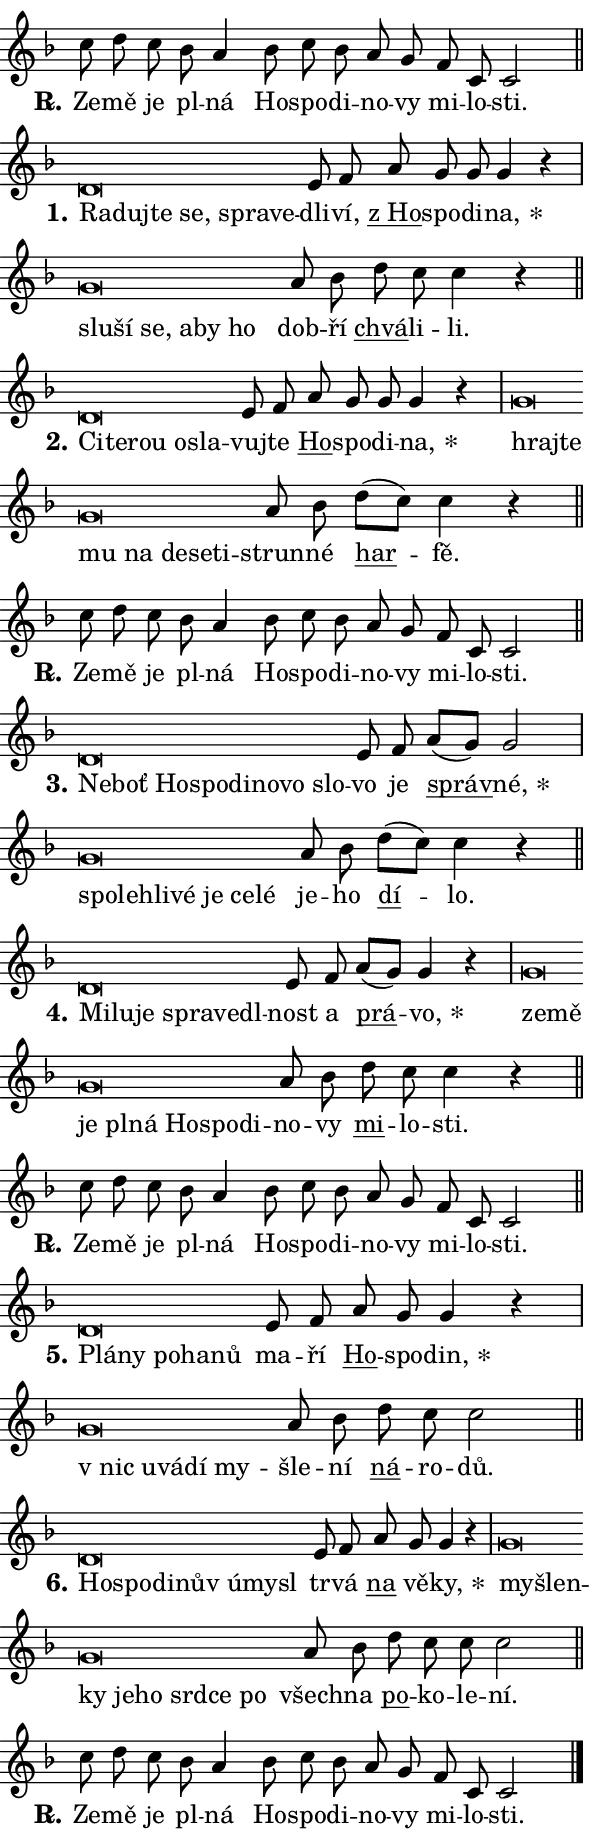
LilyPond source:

\version "2.24.0"
\header { tagline = "" }
\paper {
  indent = 0\cm
  top-margin = 0\cm
  right-margin = 0.13\cm % to fit lyric hyphens
  bottom-margin = 0\cm
  left-margin = 0\cm
  paper-width = 10\cm
  page-breaking = #ly:one-page-breaking
  system-system-spacing.basic-distance = #11
  score-system-spacing.basic-distance = #11
  ragged-last = ##f
}


%% Author: Thomas Morley
%% https://lists.gnu.org/archive/html/lilypond-user/2020-05/msg00002.html
#(define (line-position grob)
"Returns position of @var[grob} in current system:
   @code{'start}, if at first time-step
   @code{'end}, if at last time-step
   @code{'middle} otherwise
"
  (let* ((col (ly:item-get-column grob))
         (ln (ly:grob-object col 'left-neighbor))
         (rn (ly:grob-object col 'right-neighbor))
         (col-to-check-left (if (ly:grob? ln) ln col))
         (col-to-check-right (if (ly:grob? rn) rn col))
         (break-dir-left
           (and
             (ly:grob-property col-to-check-left 'non-musical #f)
             (ly:item-break-dir col-to-check-left)))
         (break-dir-right
           (and
             (ly:grob-property col-to-check-right 'non-musical #f)
             (ly:item-break-dir col-to-check-right))))
        (cond ((eqv? 1 break-dir-left) 'start)
              ((eqv? -1 break-dir-right) 'end)
              (else 'middle))))

#(define (tranparent-at-line-position vctor)
  (lambda (grob)
  "Relying on @code{line-position} select the relevant enry from @var{vctor}.
Used to determine transparency,"
    (case (line-position grob)
      ((end) (not (vector-ref vctor 0)))
      ((middle) (not (vector-ref vctor 1)))
      ((start) (not (vector-ref vctor 2))))))

noteHeadBreakVisibility =
#(define-music-function (break-visibility)(vector?)
"Makes @code{NoteHead}s transparent relying on @var{break-visibility}"
#{
  \override NoteHead.transparent =
    #(tranparent-at-line-position break-visibility)
#})

#(define delete-ledgers-for-transparent-note-heads
  (lambda (grob)
    "Reads whether a @code{NoteHead} is transparent.
If so this @code{NoteHead} is removed from @code{'note-heads} from
@var{grob}, which is supposed to be @code{LedgerLineSpanner}.
As a result ledgers are not printed for this @code{NoteHead}"
    (let* ((nhds-array (ly:grob-object grob 'note-heads))
           (nhds-list
             (if (ly:grob-array? nhds-array)
                 (ly:grob-array->list nhds-array)
                 '()))
           ;; Relies on the transparent-property being done before
           ;; Staff.LedgerLineSpanner.after-line-breaking is executed.
           ;; This is fragile ...
           (to-keep
             (remove
               (lambda (nhd)
                 (ly:grob-property nhd 'transparent #f))
               nhds-list)))
      ;; TODO find a better method to iterate over grob-arrays, similiar
      ;; to filter/remove etc for lists
      ;; For now rebuilt from scratch
      (set! (ly:grob-object grob 'note-heads)  '())
      (for-each
        (lambda (nhd)
          (ly:pointer-group-interface::add-grob grob 'note-heads nhd))
        to-keep))))

squashNotes = {
  \override NoteHead.X-extent = #'(-0.2 . 0.2)
  \override NoteHead.Y-extent = #'(-0.75 . 0)
  \override NoteHead.stencil =
    #(lambda (grob)
       (let ((pos (ly:grob-property grob 'staff-position)))
         (begin
           (if (< pos -7) (display "ERROR: Lower brevis then expected\n") (display ""))
           (if (<= pos -6) ly:text-interface::print ly:note-head::print))))
}
unSquashNotes = {
  \revert NoteHead.X-extent
  \revert NoteHead.Y-extent
  \revert NoteHead.stencil
}

hideNotes = \noteHeadBreakVisibility #begin-of-line-visible
unHideNotes = \noteHeadBreakVisibility #all-visible

% work-around for resetting accidentals
% https://lilypond.org/doc/v2.23/Documentation/notation/displaying-rhythms#unmetered-music
cadenzaMeasure = {
  \cadenzaOff
  \partial 1024 s1024
  \cadenzaOn
}

#(define-markup-command (accent layout props text) (markup?)
  "Underline accented syllable"
  (interpret-markup layout props
    #{\markup \override #'(offset . 4.3) \underline { #text }#}))

responsum = \markup \concat {
  "R" \hspace #-1.05 \path #0.1 #'((moveto 0 0.07) (lineto 0.9 0.8)) \hspace #0.05 "."
}

spaceSize = #0.6828661417322834 % exact space size for TeX Gyre Schola

\layout {
  \context {
    \Staff
    \remove "Time_signature_engraver"
    \override LedgerLineSpanner.after-line-breaking = #delete-ledgers-for-transparent-note-heads
  }
  \context {
    \Lyrics {
      \override LyricSpace.minimum-distance = \spaceSize
      \override LyricText.font-name = #"TeX Gyre Schola"
      \override LyricText.font-size = 1
      \override StanzaNumber.font-name = #"TeX Gyre Schola Bold"
      \override StanzaNumber.font-size = 1
    }
  }
  \context {
    \Score 
    \override NoteHead.text =
      #(lambda (grob) 
        (let ((pos (ly:grob-property grob 'staff-position)))
          #{\markup {
            \combine
              \halign #-0.55 \raise #(if (= pos -6) 0 0.5) \override #'(thickness . 2) \draw-line #'(3.2 . 0)
              \musicglyph "noteheads.sM1"
          }#}))
  }
}

% magnetic-lyrics.ily
%
%   written by
%     Jean Abou Samra <jean@abou-samra.fr>
%     Werner Lemberg <wl@gnu.org>
%
%   adapted by
%     Jiri Hon <jiri.hon@gmail.com>
%
% Version 2022-Apr-15

% https://www.mail-archive.com/lilypond-user@gnu.org/msg149350.html

#(define (Left_hyphen_pointer_engraver context)
   "Collect syllable-hyphen-syllable occurrences in lyrics and store
them in properties.  This engraver only looks to the left.  For
example, if the lyrics input is @code{foo -- bar}, it does the
following.

@itemize @bullet
@item
Set the @code{text} property of the @code{LyricHyphen} grob between
@q{foo} and @q{bar} to @code{foo}.

@item
Set the @code{left-hyphen} property of the @code{LyricText} grob with
text @q{foo} to the @code{LyricHyphen} grob between @q{foo} and
@q{bar}.
@end itemize

Use this auxiliary engraver in combination with the
@code{lyric-@/text::@/apply-@/magnetic-@/offset!} hook."
   (let ((hyphen #f)
         (text #f))
     (make-engraver
      (acknowledgers
       ((lyric-syllable-interface engraver grob source-engraver)
        (set! text grob)))
      (end-acknowledgers
       ((lyric-hyphen-interface engraver grob source-engraver)
        ;(when (not (grob::has-interface grob 'lyric-space-interface))
          (set! hyphen grob)));)
      ((stop-translation-timestep engraver)
       (when (and text hyphen)
         (ly:grob-set-object! text 'left-hyphen hyphen))
       (set! text #f)
       (set! hyphen #f)))))

#(define (lyric-text::apply-magnetic-offset! grob)
   "If the space between two syllables is less than the value in
property @code{LyricText@/.details@/.squash-threshold}, move the right
syllable to the left so that it gets concatenated with the left
syllable.

Use this function as a hook for
@code{LyricText@/.after-@/line-@/breaking} if the
@code{Left_@/hyphen_@/pointer_@/engraver} is active."
   (let ((hyphen (ly:grob-object grob 'left-hyphen #f)))
     (when hyphen
       (let ((left-text (ly:spanner-bound hyphen LEFT)))
         (when (grob::has-interface left-text 'lyric-syllable-interface)
           (let* ((common (ly:grob-common-refpoint grob left-text X))
                  (this-x-ext (ly:grob-extent grob common X))
                  (left-x-ext
                   (begin
                     ;; Trigger magnetism for left-text.
                     (ly:grob-property left-text 'after-line-breaking)
                     (ly:grob-extent left-text common X)))
                  ;; `delta` is the gap width between two syllables.
                  (delta (- (interval-start this-x-ext)
                            (interval-end left-x-ext)))
                  (details (ly:grob-property grob 'details))
                  (threshold (assoc-get 'squash-threshold details 0.2)))
             (when (< delta threshold)
               (let* (;; We have to manipulate the input text so that
                      ;; ligatures crossing syllable boundaries are not
                      ;; disabled.  For languages based on the Latin
                      ;; script this is essentially a beautification.
                      ;; However, for non-Western scripts it can be a
                      ;; necessity.
                      (lt (ly:grob-property left-text 'text))
                      (rt (ly:grob-property grob 'text))
                      (is-space (grob::has-interface hyphen 'lyric-space-interface))
                      (space (if is-space " " ""))
                      (extra-delta (if is-space spaceSize 0))
                      ;; Append new syllable.
                      (ltrt-space (if (and (string? lt) (string? rt))
                                (string-append lt space rt)
                                (make-concat-markup (list lt space rt))))
                      ;; Right-align `ltrt` to the right side.
                      (ltrt-space-markup (grob-interpret-markup
                               grob
                               (make-translate-markup
                                (cons (interval-length this-x-ext) 0)
                                (make-right-align-markup ltrt-space)))))
                 (begin
                   ;; Don't print `left-text`.
                   (ly:grob-set-property! left-text 'stencil #f)
                   ;; Set text and stencil (which holds all collected
                   ;; syllables so far) and shift it to the left.
                   (ly:grob-set-property! grob 'text ltrt-space)
                   (ly:grob-set-property! grob 'stencil ltrt-space-markup)
                   (ly:grob-translate-axis! grob (- (- delta extra-delta)) X))))))))))


#(define (lyric-hyphen::displace-bounds-first grob)
   ;; Make very sure this callback isn't triggered too early.
   (let ((left (ly:spanner-bound grob LEFT))
         (right (ly:spanner-bound grob RIGHT)))
     (ly:grob-property left 'after-line-breaking)
     (ly:grob-property right 'after-line-breaking)
     (ly:lyric-hyphen::print grob)))

squashThreshold = #0.4

\layout {
  \context {
    \Lyrics
    \consists #Left_hyphen_pointer_engraver
    \override LyricText.after-line-breaking =
      #lyric-text::apply-magnetic-offset!
    \override LyricHyphen.stencil = #lyric-hyphen::displace-bounds-first
    \override LyricText.details.squash-threshold = \squashThreshold
    \override LyricHyphen.minimum-distance = 0
    \override LyricHyphen.minimum-length = \squashThreshold
  }
}

squashText = \override LyricText.details.squash-threshold = 9999
unSquashText = \override LyricText.details.squash-threshold = \squashThreshold

leftText = \override LyricText.self-alignment-X = #LEFT
unLeftText = \revert LyricText.self-alignment-X

starOffset = #(lambda (grob) 
                (let ((x_offset (ly:self-alignment-interface::aligned-on-x-parent grob)))
                  (if (= x_offset 0) 0 (+ x_offset 1.2))))

star = #(define-music-function (syllable)(string?)
"Append star separator at the end of a syllable"
#{
  \once \override LyricText.X-offset = #starOffset
  \lyricmode { \markup {
    #syllable
    \override #'((font-name . "TeX Gyre Schola Bold")) \hspace #0.2 \lower #0.65 \larger "*"
  } }
#})

starAccent = #(define-music-function (syllable)(string?)
"Append star separator at the end of a syllable and make accent"
#{
  \once \override LyricText.X-offset = #starOffset
  \lyricmode { \markup {
    \accent #syllable
    \override #'((font-name . "TeX Gyre Schola Bold")) \hspace #0.2 \lower #0.65 \larger "*"
  } }
#})

breath = #(define-music-function (syllable)(string?)
"Append breathing indicator at the end of a syllable"
#{
  \lyricmode { \markup { #syllable "+" } }
#})

optionalBreath = #(define-music-function (syllable)(string?)
"Append optional breathing indicator at the end of a syllable"
#{
  \lyricmode { \markup { #syllable "(+)" } }
#})


\score {
    <<
        \new Voice = "melody" { \cadenzaOn \key f \major \relative { c''8 d c bes a4 \bar "" bes8 c bes \bar "" a g \bar "" f c c2 \cadenzaMeasure \bar "||" \break } }
        \new Lyrics \lyricsto "melody" { \lyricmode { \set stanza = \responsum
Ze -- mě je pl -- ná Ho -- spo -- di -- no -- vy mi -- lo -- sti. } }
    >>
    \layout {}
}

\score {
    <<
        \new Voice = "melody" { \cadenzaOn \key f \major \relative { \squashNotes d'\breve*1/16 \hideNotes \breve*1/16 \bar "" \breve*1/16 \bar "" \breve*1/16 \bar "" \breve*1/16 \breve*1/16 \bar "" \unHideNotes \unSquashNotes e8 f \bar "" a g g g4 r \cadenzaMeasure \bar "|" \squashNotes g\breve*1/16 \hideNotes \breve*1/16 \bar "" \breve*1/16 \bar "" \breve*1/16 \bar "" \breve*1/16 \breve*1/16 \bar "" \unHideNotes \unSquashNotes a8 bes \bar "" d c c4 r \cadenzaMeasure \bar "||" \break } }
        \new Lyrics \lyricsto "melody" { \lyricmode { \set stanza = "1."
\leftText Ra -- \squashText duj -- te se, spra -- ve -- \unLeftText \unSquashText dli -- ví, \markup \accent "z Ho" -- spo -- di -- \star na, \leftText slu -- \squashText ší se, a -- by ho \unLeftText \unSquashText dob -- ří \markup \accent chvá -- li -- li. } }
    >>
    \layout {}
}

\score {
    <<
        \new Voice = "melody" { \cadenzaOn \key f \major \relative { \squashNotes d'\breve*1/16 \hideNotes \breve*1/16 \bar "" \breve*1/16 \bar "" \breve*1/16 \breve*1/16 \bar "" \unHideNotes \unSquashNotes e8 f \bar "" a g g g4 r \cadenzaMeasure \bar "|" \squashNotes g\breve*1/16 \hideNotes \breve*1/16 \bar "" \breve*1/16 \bar "" \breve*1/16 \bar "" \breve*1/16 \bar "" \breve*1/16 \breve*1/16 \bar "" \unHideNotes \unSquashNotes a8 bes \bar "" d[( c)] c4 r \cadenzaMeasure \bar "||" \break } }
        \new Lyrics \lyricsto "melody" { \lyricmode { \set stanza = "2."
\leftText Ci -- \squashText te -- rou o -- sla -- \unLeftText \unSquashText vuj -- te \markup \accent Ho -- spo -- di -- \star na, \leftText hraj -- \squashText te mu na de -- se -- ti -- \unLeftText \unSquashText strun -- né \markup \accent har -- fě. } }
    >>
    \layout {}
}

\score {
    <<
        \new Voice = "melody" { \cadenzaOn \key f \major \relative { c''8 d c bes a4 \bar "" bes8 c bes \bar "" a g \bar "" f c c2 \cadenzaMeasure \bar "||" \break } }
        \new Lyrics \lyricsto "melody" { \lyricmode { \set stanza = \responsum
Ze -- mě je pl -- ná Ho -- spo -- di -- no -- vy mi -- lo -- sti. } }
    >>
    \layout {}
}

\score {
    <<
        \new Voice = "melody" { \cadenzaOn \key f \major \relative { \squashNotes d'\breve*1/16 \hideNotes \breve*1/16 \bar "" \breve*1/16 \bar "" \breve*1/16 \bar "" \breve*1/16 \bar "" \breve*1/16 \bar "" \breve*1/16 \breve*1/16 \bar "" \unHideNotes \unSquashNotes e8 f \bar "" a[( g)] g2 \cadenzaMeasure \bar "|" \squashNotes g\breve*1/16 \hideNotes \breve*1/16 \bar "" \breve*1/16 \bar "" \breve*1/16 \bar "" \breve*1/16 \bar "" \breve*1/16 \breve*1/16 \bar "" \unHideNotes \unSquashNotes a8 bes \bar "" d[( c)] c4 r \cadenzaMeasure \bar "||" \break } }
        \new Lyrics \lyricsto "melody" { \lyricmode { \set stanza = "3."
\leftText Ne -- \squashText boť Ho -- spo -- di -- no -- vo slo -- \unLeftText \unSquashText vo je \markup \accent správ -- \star né, \leftText spo -- \squashText leh -- li -- vé je ce -- lé \unLeftText \unSquashText je -- ho \markup \accent dí -- lo. } }
    >>
    \layout {}
}

\score {
    <<
        \new Voice = "melody" { \cadenzaOn \key f \major \relative { \squashNotes d'\breve*1/16 \hideNotes \breve*1/16 \bar "" \breve*1/16 \bar "" \breve*1/16 \bar "" \breve*1/16 \breve*1/16 \bar "" \unHideNotes \unSquashNotes e8 f \bar "" a[( g)] g4 r \cadenzaMeasure \bar "|" \squashNotes g\breve*1/16 \hideNotes \breve*1/16 \bar "" \breve*1/16 \bar "" \breve*1/16 \bar "" \breve*1/16 \bar "" \breve*1/16 \bar "" \breve*1/16 \breve*1/16 \bar "" \unHideNotes \unSquashNotes a8 bes \bar "" d c c4 r \cadenzaMeasure \bar "||" \break } }
        \new Lyrics \lyricsto "melody" { \lyricmode { \set stanza = "4."
\leftText Mi -- \squashText lu -- je spra -- ve -- dl -- \unLeftText \unSquashText nost a \markup \accent prá -- \star vo, \leftText ze -- \squashText mě je pl -- ná Ho -- spo -- di -- \unLeftText \unSquashText no -- vy \markup \accent mi -- lo -- sti. } }
    >>
    \layout {}
}

\score {
    <<
        \new Voice = "melody" { \cadenzaOn \key f \major \relative { c''8 d c bes a4 \bar "" bes8 c bes \bar "" a g \bar "" f c c2 \cadenzaMeasure \bar "||" \break } }
        \new Lyrics \lyricsto "melody" { \lyricmode { \set stanza = \responsum
Ze -- mě je pl -- ná Ho -- spo -- di -- no -- vy mi -- lo -- sti. } }
    >>
    \layout {}
}

\score {
    <<
        \new Voice = "melody" { \cadenzaOn \key f \major \relative { \squashNotes d'\breve*1/16 \hideNotes \breve*1/16 \bar "" \breve*1/16 \bar "" \breve*1/16 \breve*1/16 \bar "" \unHideNotes \unSquashNotes e8 f \bar "" a g g4 r \cadenzaMeasure \bar "|" \squashNotes g\breve*1/16 \hideNotes \breve*1/16 \bar "" \breve*1/16 \bar "" \breve*1/16 \breve*1/16 \bar "" \unHideNotes \unSquashNotes a8 bes \bar "" d c c2 \cadenzaMeasure \bar "||" \break } }
        \new Lyrics \lyricsto "melody" { \lyricmode { \set stanza = "5."
\leftText Plá -- \squashText ny po -- ha -- nů \unLeftText \unSquashText ma -- ří \markup \accent Ho -- spo -- \star din, \leftText "v nic" \squashText u -- vá -- dí my -- \unLeftText \unSquashText šle -- ní \markup \accent ná -- ro -- dů. } }
    >>
    \layout {}
}

\score {
    <<
        \new Voice = "melody" { \cadenzaOn \key f \major \relative { \squashNotes d'\breve*1/16 \hideNotes \breve*1/16 \bar "" \breve*1/16 \bar "" \breve*1/16 \bar "" \breve*1/16 \bar "" \breve*1/16 \breve*1/16 \bar "" \unHideNotes \unSquashNotes e8 f \bar "" a g g4 r \cadenzaMeasure \bar "|" \squashNotes g\breve*1/16 \hideNotes \breve*1/16 \bar "" \breve*1/16 \bar "" \breve*1/16 \bar "" \breve*1/16 \bar "" \breve*1/16 \bar "" \breve*1/16 \breve*1/16 \bar "" \unHideNotes \unSquashNotes a8 bes \bar "" d c c c2 \cadenzaMeasure \bar "||" \break } }
        \new Lyrics \lyricsto "melody" { \lyricmode { \set stanza = "6."
\leftText Ho -- \squashText spo -- di -- nův ú -- my -- sl \unLeftText \unSquashText tr -- vá \markup \accent na vě -- \star ky, \leftText my -- \squashText šlen -- ky je -- ho srd -- ce po \unLeftText \unSquashText všech -- na \markup \accent po -- ko -- le -- ní. } }
    >>
    \layout {}
}

\score {
    <<
        \new Voice = "melody" { \cadenzaOn \key f \major \relative { c''8 d c bes a4 \bar "" bes8 c bes \bar "" a g \bar "" f c c2 \cadenzaMeasure \bar "||" \break } \bar "|." }
        \new Lyrics \lyricsto "melody" { \lyricmode { \set stanza = \responsum
Ze -- mě je pl -- ná Ho -- spo -- di -- no -- vy mi -- lo -- sti. } }
    >>
    \layout {}
}
